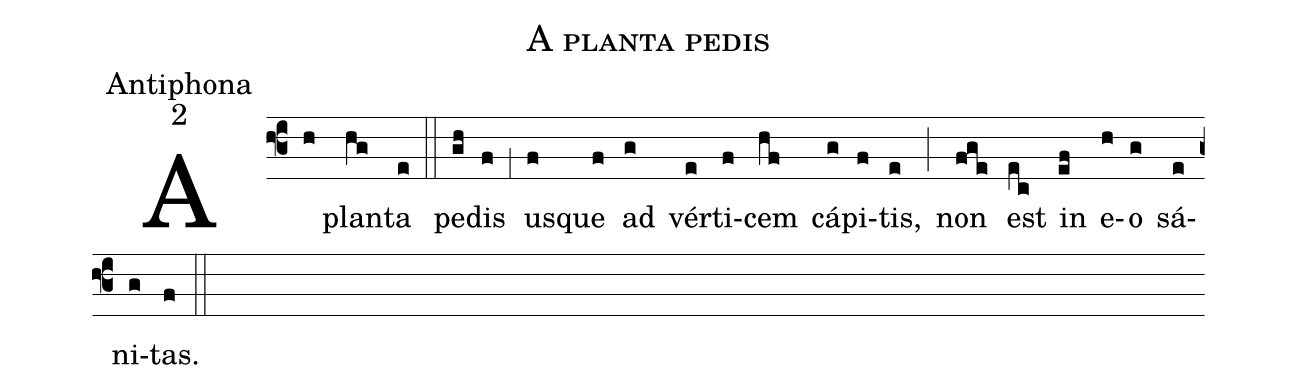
name:A planta pedis;
office-part:Antiphona;
mode:2;
%%
(f3) A(h) plan(hg)ta(e) (::)
pe(gh)dis(f) (,1) u(f)sque(f) ad(g) vér(e)ti(f)cem(hf) cá(g)pi(f)tis,(e) (;) non(fge) est(ec) in(ef) e(h)o(g) sá(e)ni(g)tas.(f) (::)
